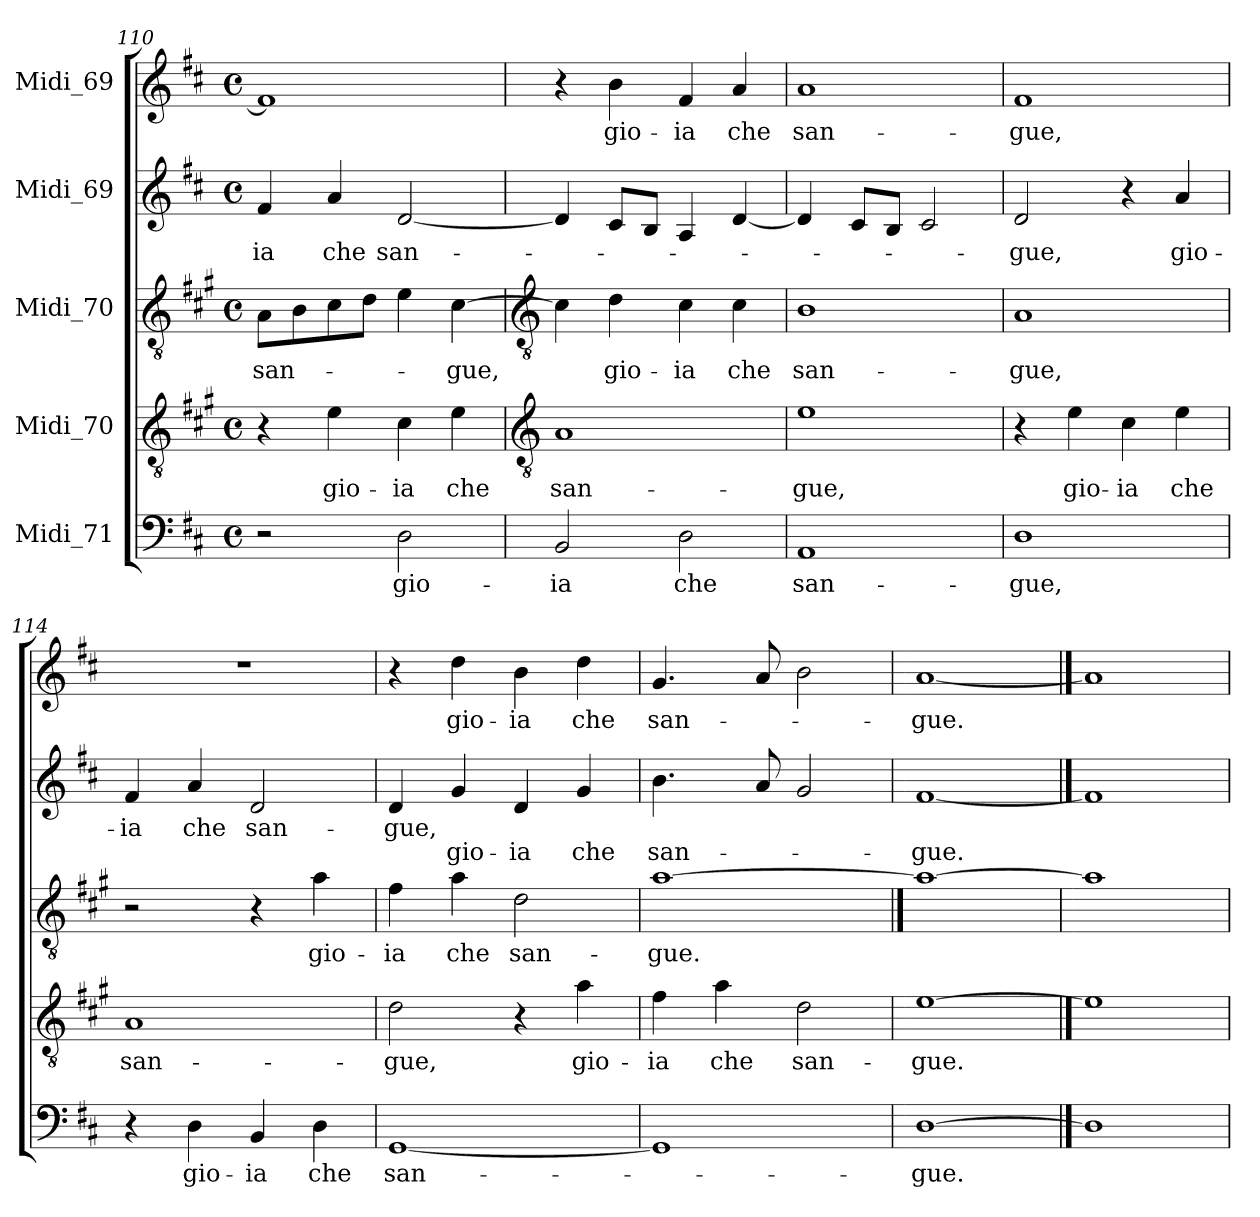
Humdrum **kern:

**kern	**text	**kern	**text	**kern	**text	**kern	**text	**text	**kern	**text
*part5	*part5	*part4	*part4	*part3	*part3	*part2	*part2	*part2	*part1	*part1
*staff5	*staff5	*staff4	*staff4	*staff3	*staff3	*staff2	*staff2	*staff2	*staff1	*staff1
*I"Midi_71	*	*I"Midi_70	*	*I"Midi_70	*	*I"Midi_69	*	*	*I"Midi_69	*
*clefF4	*	*clefGv2	*	*clefGv2	*	*clefG2	*	*	*clefG2	*
*	*	*ITrd4c7	*	*ITrd4c7	*	*	*	*	*	*
*k[f#c#]	*	*k[f#c#]	*	*k[f#c#]	*	*k[f#c#]	*	*	*k[f#c#]	*
*D:	*	*D:	*	*D:	*	*D:	*	*	*D:	*
*M4/4	*	*M4/4	*	*M4/4	*	*M4/4	*	*	*M4/4	*
*met(c)	*	*met(c)	*	*met(c)	*	*met(c)	*	*	*met(c)	*
=110	=110	=110	=110	=110	=110	=110	=110	=110	=110	=110
!	!	!	!	!	!LO:LY:b	!	!LO:LY:b	!	!	!
2r	.	4r	.	8DL	san-	4f#	-ia	.	1f#]	.
.	.	.	.	8E	.	.	.	.	.	.
!	!	!	!LO:LY:b	!	!	!	!LO:LY:b	!	!	!
.	.	4A	gio-	8F#	.	4a	che	.	.	.
.	.	.	.	8GJ	.	.	.	.	.	.
!	!LO:LY:b	!	!LO:LY:b	!	!	!	!LO:LY:b	!	!	!
2D	gio-	4F#	-ia	4A	.	[2d	san-	.	.	.
!	!	!	!LO:LY:b	!	!LO:LY:b	!	!	!	!	!
.	.	4A	che	[4F#	-gue,	.	.	.	.	.
!!LO:LB:g=z
=111	=111	=111	=111	=111	=111	=111	=111	=111	=111	=111
*	*	*clefGv2	*	*clefGv2	*	*	*	*	*	*
!	!LO:LY:b	!	!LO:LY:b	!	!	!	!	!	!	!
2BB	-ia	1D	san-	4F#]	.	4d]	.	.	4r	.
!	!	!	!	!	!LO:LY:b	!	!	!	!	!LO:LY:b
.	.	.	.	4G	gio-	8c#L	.	.	4b	gio-
.	.	.	.	.	.	8BJ	.	.	.	.
!	!LO:LY:b	!	!	!	!LO:LY:b	!	!	!	!	!LO:LY:b
2D	che	.	.	4F#	-ia	4A	.	.	4f#	-ia
!	!	!	!	!	!LO:LY:b	!	!	!	!	!LO:LY:b
.	.	.	.	4F#	che	[4d	.	.	4a	che
=112	=112	=112	=112	=112	=112	=112	=112	=112	=112	=112
!	!LO:LY:b	!	!LO:LY:b	!	!LO:LY:b	!	!	!	!	!LO:LY:b
1AA	san-	1A	-gue,	1E	san-	4d]	.	.	1a	san-
.	.	.	.	.	.	8c#L	.	.	.	.
.	.	.	.	.	.	8BJ	.	.	.	.
.	.	.	.	.	.	2c#	.	.	.	.
=113	=113	=113	=113	=113	=113	=113	=113	=113	=113	=113
!	!LO:LY:b	!	!	!	!LO:LY:b	!	!LO:LY:b	!	!	!LO:LY:b
1D	-gue,	4r	.	1D	-gue,	2d	-gue,	.	1f#	-gue,
!	!	!	!LO:LY:b	!	!	!	!	!	!	!
.	.	4A	gio-	.	.	.	.	.	.	.
!	!	!	!LO:LY:b	!	!	!	!	!	!	!
.	.	4F#	-ia	.	.	4r	.	.	.	.
!	!	!	!LO:LY:b	!	!	!	!LO:LY:b	!	!	!
.	.	4A	che	.	.	4a	gio-	.	.	.
=114	=114	=114	=114	=114	=114	=114	=114	=114	=114	=114
!	!	!	!LO:LY:b	!	!	!	!LO:LY:b	!	!	!
4r	.	1D	san-	2r	.	4f#	-ia	.	1r	.
!	!LO:LY:b	!	!	!	!	!	!LO:LY:b	!	!	!
4D	gio-	.	.	.	.	4a	che	.	.	.
!	!LO:LY:b	!	!	!	!	!	!LO:LY:b	!	!	!
4BB	-ia	.	.	4r	.	2d	san-	.	.	.
!	!LO:LY:b	!	!	!	!LO:LY:b	!	!	!	!	!
4D	che	.	.	4d	gio-	.	.	.	.	.
=115	=115	=115	=115	=115	=115	=115	=115	=115	=115	=115
!	!LO:LY:b	!	!LO:LY:b	!	!LO:LY:b	!	!LO:LY:b	!	!	!
[1GG	san-	2G	-gue,	4B	-ia	4d	-gue,	.	4r	.
!	!	!	!	!	!LO:LY:b	!	!	!LO:LY:b	!	!LO:LY:b
.	.	.	.	4d	che	4g	.	gio-	4dd	gio-
!	!	!	!	!	!LO:LY:b	!	!	!LO:LY:b	!	!LO:LY:b
.	.	4r	.	2G	san-	4d	.	-ia	4b	-ia
!	!	!	!LO:LY:b	!	!	!	!	!LO:LY:b	!	!LO:LY:b
.	.	4d	gio-	.	.	4g	.	che	4dd	che
=116	=116	=116	=116	=116	=116	=116	=116	=116	=116	=116
!	!	!	!LO:LY:b	!	!LO:LY:b	!	!	!LO:LY:b	!	!LO:LY:b
1GG]	.	4B	-ia	[1d	-gue.	4.b	.	san-	4.g	san-
!	!	!	!LO:LY:b	!	!	!	!	!	!	!
.	.	4d	che	.	.	.	.	.	.	.
.	.	.	.	.	.	8a	.	.	8a	.
!	!	!	!LO:LY:b	!	!	!	!	!	!	!
.	.	2G	san-	.	.	2g	.	.	2b	.
=116A	=116A	=116A	=116A	==116A	=116A	=116A	=116A	=116A	=116A	=116A
!	!LO:LY:b	!	!LO:LY:b	!	!	!	!	!LO:LY:b	!	!LO:LY:b
[1D	-gue.	[1A	-gue.	1d_	.	[1f#	.	-gue.	[1a	-gue.
==117	==117	==117	==117	=117	==117	==117	==117	==117	==117	==117
1D]	.	1A]	.	1d]	.	1f#]	.	.	1a]	.
=	=	=	=	=	=	=	=	=	=	=
*-	*-	*-	*-	*-	*-	*-	*-	*-	*-	*-
